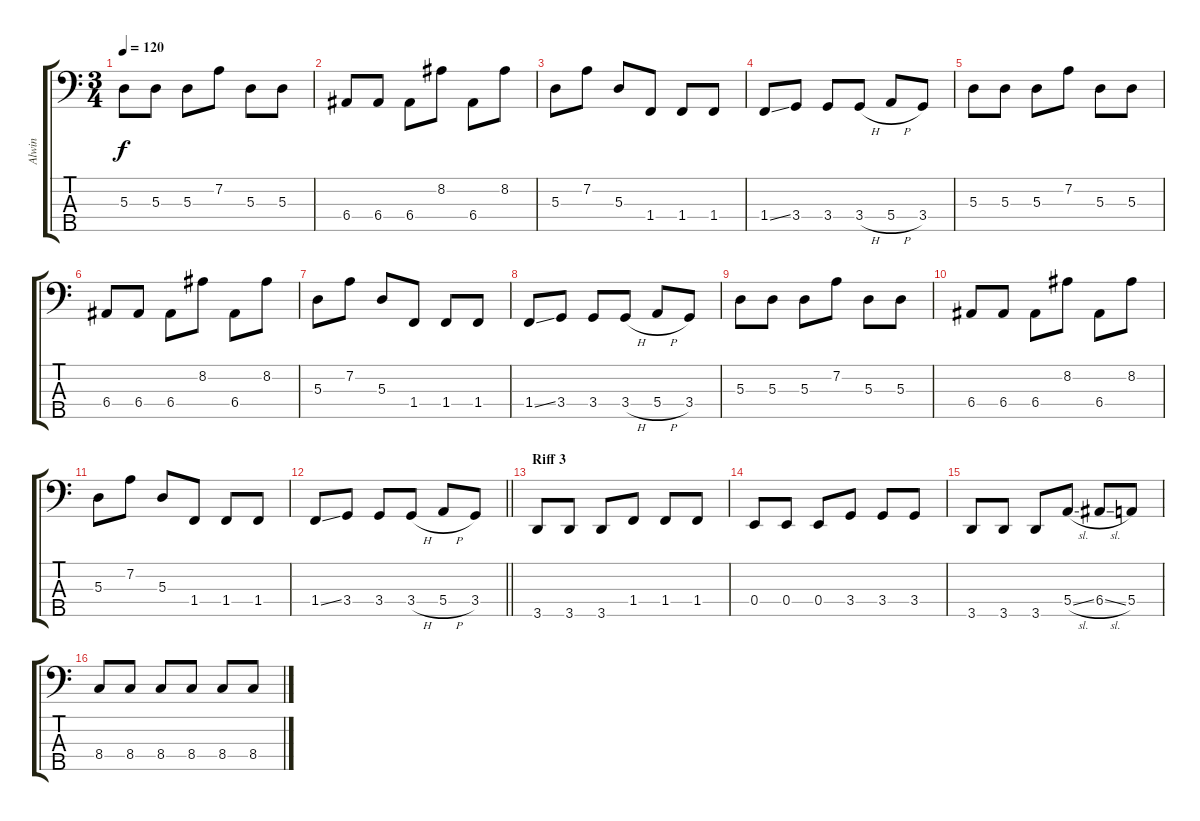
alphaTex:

\track ("Alwin" "Alwin") {instrument electricbassfinger}
\staff {score tabs}
\tuning (G2 D2 A1 E1 B0) {hide}
\ts (3 4)
\tempo 120
\clef f4
\ks c
5.3.8{dy f} 5.3.8 5.3.8 7.2.8 5.3.8 5.3.8 |
6.4.8 6.4.8 6.4.8 8.2.8 6.4.8 8.2.8 |
5.3.8 7.2.8 5.3.8 1.4.8 1.4.8 1.4.8 |
1.4{ss}.8 3.4.8 3.4.8 3.4{h}.8 5.4{h}.8 3.4.8 |
5.3.8 5.3.8 5.3.8 7.2.8 5.3.8 5.3.8 |
6.4.8 6.4.8 6.4.8 8.2.8 6.4.8 8.2.8 |
5.3.8 7.2.8 5.3.8 1.4.8 1.4.8 1.4.8 |
1.4{ss}.8 3.4.8 3.4.8 3.4{h}.8 5.4{h}.8 3.4.8 |
5.3.8 5.3.8 5.3.8 7.2.8 5.3.8 5.3.8 |
6.4.8 6.4.8 6.4.8 8.2.8 6.4.8 8.2.8 |
5.3.8 7.2.8 5.3.8 1.4.8 1.4.8 1.4.8 |
\barLineRight lightlight
1.4{ss}.8 3.4.8 3.4.8 3.4{h}.8 5.4{h}.8 3.4.8 |
\section ("" "Riff 3")
3.5.8 3.5.8 3.5.8 1.4.8 1.4.8 1.4.8 |
0.4.8 0.4.8 0.4.8 3.4.8 3.4.8 3.4.8 |
3.5.8 3.5.8 3.5.8 5.4{sl}.8 6.4{sl}.8 5.4.8 |
8.4.8 8.4.8 8.4.8 8.4.8 8.4.8 8.4.8
